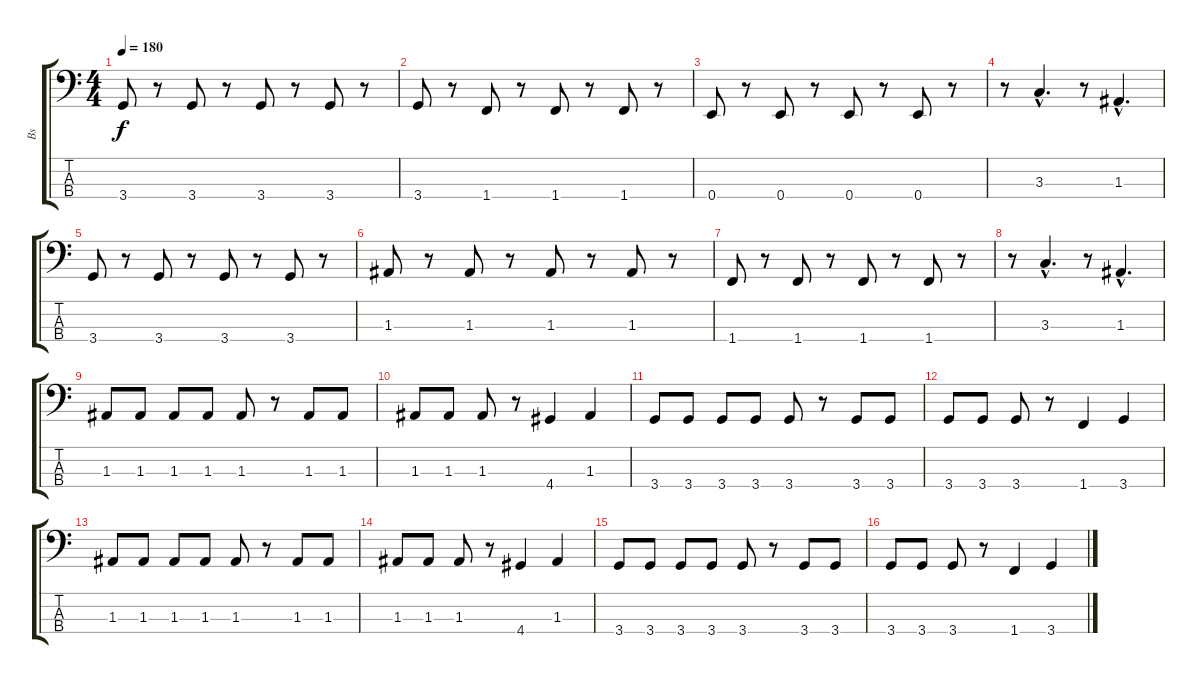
\track ("Bs" "Bs") {instrument electricbasspick}
\staff {score tabs}
\tuning (G2 D2 A1 E1) {hide}
\ts (4 4)
\tempo 180
\clef f4
\ks c
3.4.8{dy f} r.8 3.4.8 r.8 3.4.8 r.8 3.4.8 r.8 |
3.4.8 r.8 1.4.8 r.8 1.4.8 r.8 1.4.8 r.8 |
0.4.8 r.8 0.4.8 r.8 0.4.8 r.8 0.4.8 r.8 |
r.8 3.3{hac}.4{d} r.8 1.3{hac}.4{d} |
3.4.8 r.8 3.4.8 r.8 3.4.8 r.8 3.4.8 r.8 |
1.3.8 r.8 1.3.8 r.8 1.3.8 r.8 1.3.8 r.8 |
1.4.8 r.8 1.4.8 r.8 1.4.8 r.8 1.4.8 r.8 |
r.8 3.3{hac}.4{d} r.8 1.3{hac}.4{d} |
1.3.8 1.3.8 1.3.8 1.3.8 1.3.8 r.8 1.3.8 1.3.8 |
1.3.8 1.3.8 1.3.8 r.8 4.4.4 1.3.4 |
3.4.8 3.4.8 3.4.8 3.4.8 3.4.8 r.8 3.4.8 3.4.8 |
3.4.8 3.4.8 3.4.8 r.8 1.4.4 3.4.4 |
1.3.8 1.3.8 1.3.8 1.3.8 1.3.8 r.8 1.3.8 1.3.8 |
1.3.8 1.3.8 1.3.8 r.8 4.4.4 1.3.4 |
3.4.8 3.4.8 3.4.8 3.4.8 3.4.8 r.8 3.4.8 3.4.8 |
3.4.8 3.4.8 3.4.8 r.8 1.4.4 3.4.4
